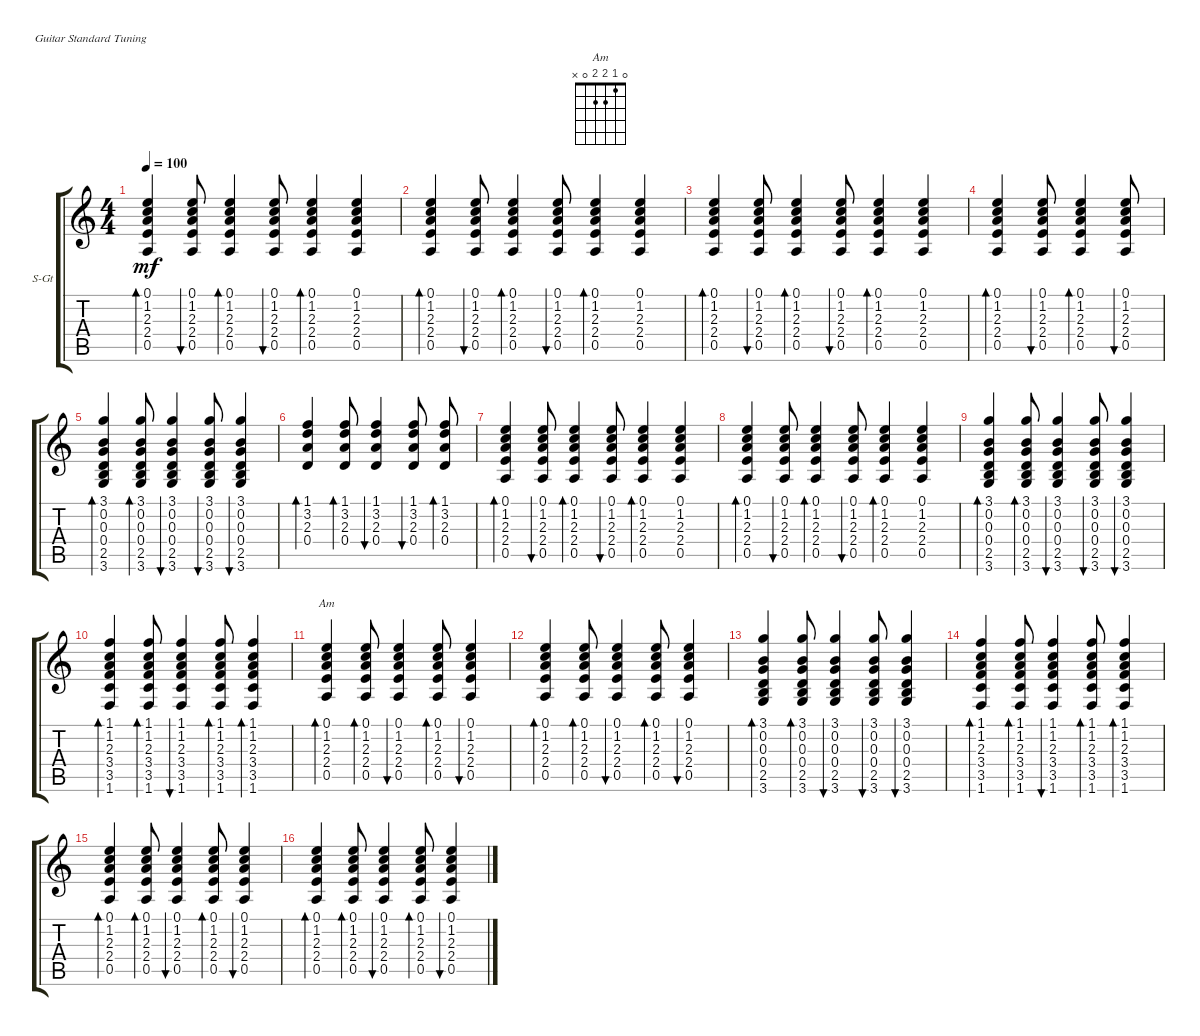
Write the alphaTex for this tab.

\defaultSystemsLayout 4
\bracketExtendMode groupsimilarinstruments
\firstSystemTrackNameOrientation horizontal
\otherSystemsTrackNameOrientation horizontal
\track ("Steel Guitar" "S-Gt") {instrument acousticguitarsteel}
\staff {score tabs}
\tuning (E4 B3 G3 D3 A2 E2)
\chord ("Am" 0 1 2 2 0 x)
\ts (4 4)
\tempo 100
\clef g2
\ks c
(0.5 2.4 2.3 1.2 0.1).4{bd 45 dy mf} (0.5 2.4 2.3 1.2 0.1).8{bu 44} (0.5 2.4 2.3 1.2 0.1).4{bd 43} (0.5 2.4 2.3 1.2 0.1).8{bu 42} (0.5 2.4 2.3 1.2 0.1).4{bd 42} (0.5 2.4 2.3 1.2 0.1).4 |
(0.5 2.4 2.3 1.2 0.1).4{bd 45} (0.5 2.4 2.3 1.2 0.1).8{bu 44} (0.5 2.4 2.3 1.2 0.1).4{bd 43} (0.5 2.4 2.3 1.2 0.1).8{bu 42} (0.5 2.4 2.3 1.2 0.1).4{bd 42} (0.5 2.4 2.3 1.2 0.1).4 |
(0.5 2.4 2.3 1.2 0.1).4{bd 45} (0.5 2.4 2.3 1.2 0.1).8{bu 44} (0.5 2.4 2.3 1.2 0.1).4{bd 43} (0.5 2.4 2.3 1.2 0.1).8{bu 42} (0.5 2.4 2.3 1.2 0.1).4{bd 42} (0.5 2.4 2.3 1.2 0.1).4 |
(0.5 2.4 2.3 1.2 0.1).4{bd 45} (0.5 2.4 2.3 1.2 0.1).8{bu 44} (0.5 2.4 2.3 1.2 0.1).4{bd 43} (0.5 2.4 2.3 1.2 0.1).8{bu 42} |
(3.6 2.5 0.4 0.3 0.2 3.1).4{bd 42} (3.6 2.5 0.4 0.3 0.2 3.1).8{bd 41} (3.6 2.5 0.4 0.3 0.2 3.1).4{bu 40} (3.6 2.5 0.4 0.3 0.2 3.1).8{bu 40} (3.6 2.5 0.4 0.3 0.2 3.1).4{bu 40} |
(0.4 2.3 3.2 1.1).4{bd 39} (0.4 2.3 3.2 1.1).8{bd 38} (0.4 2.3 3.2 1.1).4{bu 37} (0.4 2.3 3.2 1.1).8{bu 37} (0.4 2.3 3.2 1.1).8{bd 37} |
(0.5 2.4 2.3 1.2 0.1).4{bd 45} (0.5 2.4 2.3 1.2 0.1).8{bu 44} (0.5 2.4 2.3 1.2 0.1).4{bd 43} (0.5 2.4 2.3 1.2 0.1).8{bu 42} (0.5 2.4 2.3 1.2 0.1).4{bd 42} (0.5 2.4 2.3 1.2 0.1).4 |
(0.5 2.4 2.3 1.2 0.1).4{bd 45} (0.5 2.4 2.3 1.2 0.1).8{bu 44} (0.5 2.4 2.3 1.2 0.1).4{bd 43} (0.5 2.4 2.3 1.2 0.1).8{bu 42} (0.5 2.4 2.3 1.2 0.1).4{bd 42} (0.5 2.4 2.3 1.2 0.1).4 |
(3.6 2.5 0.4 0.3 0.2 3.1).4{bd 42} (3.6 2.5 0.4 0.3 0.2 3.1).8{bd 41} (3.6 2.5 0.4 0.3 0.2 3.1).4{bu 40} (3.6 2.5 0.4 0.3 0.2 3.1).8{bu 40} (3.6 2.5 0.4 0.3 0.2 3.1).4{bu 40} |
(1.6 3.5 3.4 2.3 1.2 1.1).4{bd 46} (1.6 3.5 3.4 2.3 1.2 1.1).8{bd 45} (1.6 3.5 3.4 2.3 1.2 1.1).4{bu 45} (1.6 3.5 3.4 2.3 1.2 1.1).8{bd 45} (1.6 3.5 3.4 2.3 1.2 1.1).4{bd 45} |
(0.5 2.4 2.3 1.2 0.1).4{bd 45 ch "Am"} (0.5 2.4 2.3 1.2 0.1).8{bd 45} (0.5 2.4 2.3 1.2 0.1).4{bu 45} (0.5 2.4 2.3 1.2 0.1).8{bd 45} (0.5 2.4 2.3 1.2 0.1).4{bu 45} |
(0.5 2.4 2.3 1.2 0.1).4{bd 45} (0.5 2.4 2.3 1.2 0.1).8{bd 45} (0.5 2.4 2.3 1.2 0.1).4{bu 45} (0.5 2.4 2.3 1.2 0.1).8{bd 45} (0.5 2.4 2.3 1.2 0.1).4{bu 45} |
(3.6 2.5 0.4 0.3 0.2 3.1).4{bd 42} (3.6 2.5 0.4 0.3 0.2 3.1).8{bd 41} (3.6 2.5 0.4 0.3 0.2 3.1).4{bu 40} (3.6 2.5 0.4 0.3 0.2 3.1).8{bu 40} (3.6 2.5 0.4 0.3 0.2 3.1).4{bu 40} |
(1.6 3.5 3.4 2.3 1.2 1.1).4{bd 46} (1.6 3.5 3.4 2.3 1.2 1.1).8{bd 45} (1.6 3.5 3.4 2.3 1.2 1.1).4{bu 45} (1.6 3.5 3.4 2.3 1.2 1.1).8{bd 45} (1.6 3.5 3.4 2.3 1.2 1.1).4{bd 45} |
(0.5 2.4 2.3 1.2 0.1).4{bd 45} (0.5 2.4 2.3 1.2 0.1).8{bd 45} (0.5 2.4 2.3 1.2 0.1).4{bu 45} (0.5 2.4 2.3 1.2 0.1).8{bd 45} (0.5 2.4 2.3 1.2 0.1).4{bu 45} |
(0.5 2.4 2.3 1.2 0.1).4{bd 45} (0.5 2.4 2.3 1.2 0.1).8{bd 45} (0.5 2.4 2.3 1.2 0.1).4{bu 45} (0.5 2.4 2.3 1.2 0.1).8{bd 45} (0.5 2.4 2.3 1.2 0.1).4{bu 45}
